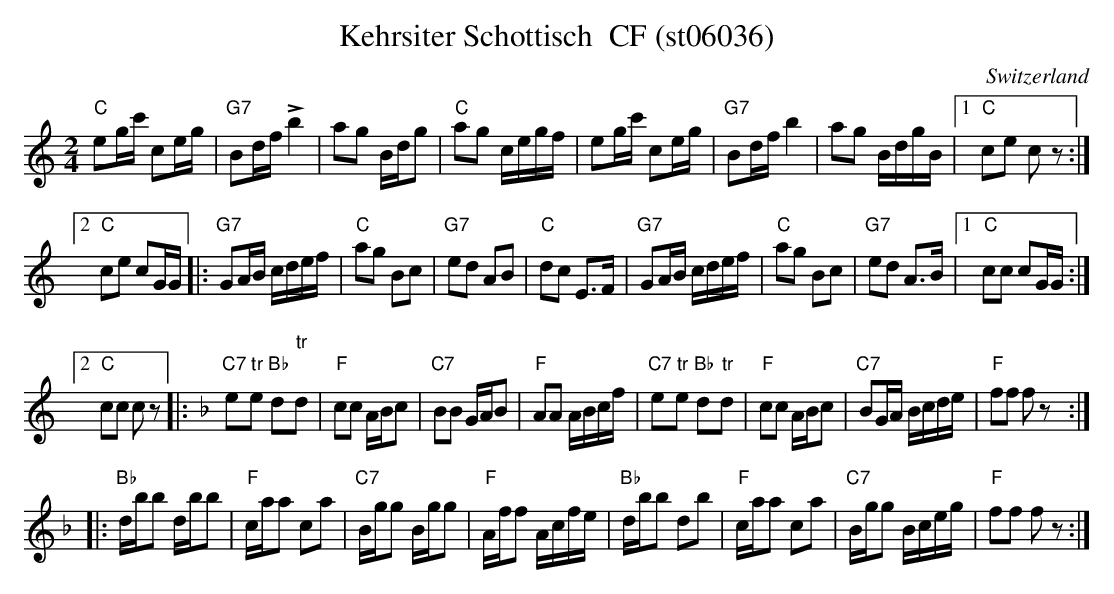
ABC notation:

X:1
T: Kehrsiter Schottisch  CF (st06036)
O:Switzerland
M:2/4
L:1/16
K:C major
"C"e2gc' c2eg | "G7"B2df !>!b4 | a2g2 Bdg2 | "C"a2g2 cegf | e2gc' c2eg | "G7"B2df b4 | a2g2 BdgB |1 "C"c2e2 c2z2 :|2
"C"c2e2 c2GG |: "G7"G2AB cdef | "C"a2g2 B2c2 | "G7"e2d2 A2B2 | "C"d2c2 E3F | "G7"G2AB cdef | "C"a2g2 B2c2 | "G7"e2d2 A3B |1 "C"c2c2 c2GG :|2
"C"c2c2 c2z2 |: [K:F] "C7"e2"tr"e2 "Bb"d2"tr"d2 | "F"c2c2 ABc2 | "C7"B2B2 GAB2 | "F"A2A2 ABcf | "C7"e2"tr"e2 "Bb"d2"tr"d2 | "F"c2c2 ABc2 | "C7"B2GA Bcde | "F"f2f2 f2z2 ::
"Bb"dbb2 dbb2 | "F"caa2 c2a2 | "C7"Bgg2 Bgg2 | "F"Aff2 Acfe | "Bb"dbb2 d2b2 | "F"caa2 c2a2 | "C7"Bgg2 Bceg | "F"f2f2 f2z2 :|
